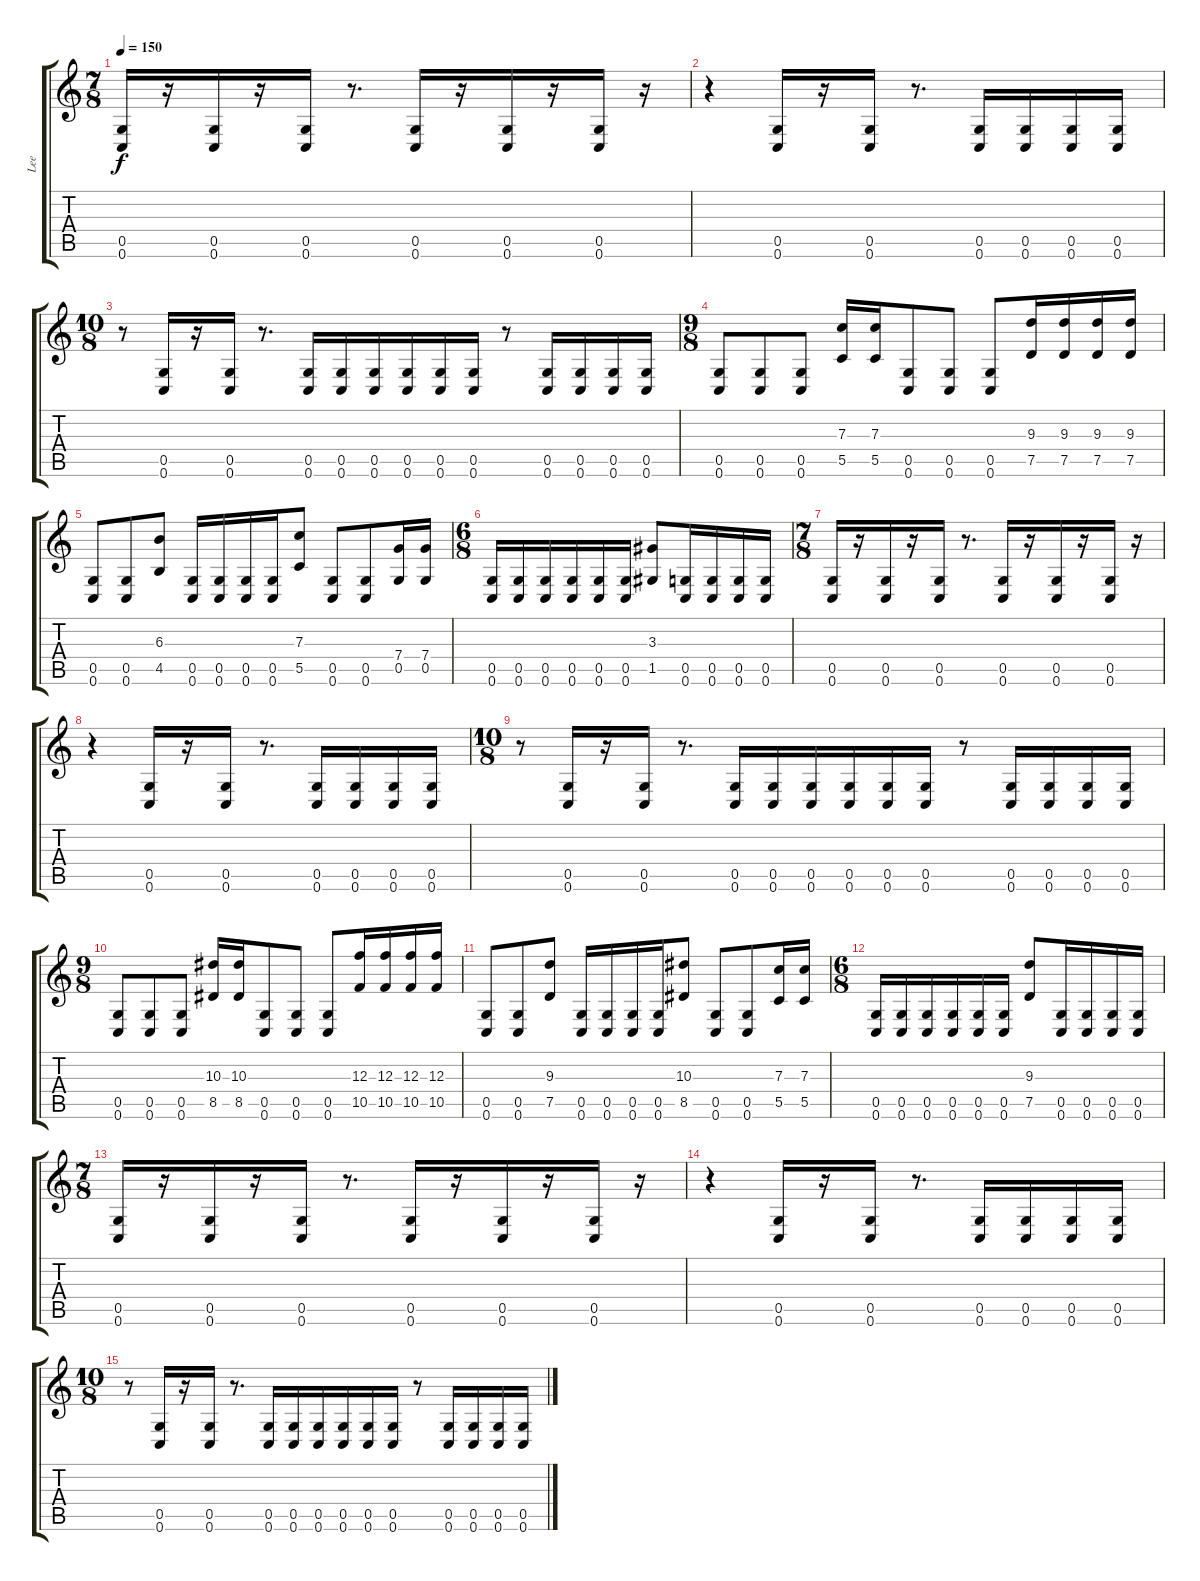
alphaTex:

\track ("Lee" "Lee") {instrument distortionguitar}
\staff {score tabs}
\tuning (D4 A3 F3 C3 G2 C2) {hide}
\ts (7 8)
\tempo 150
\clef g2
\ks c
(0.5 0.6).16{dy f} r.16 (0.5 0.6).16 r.16 (0.5 0.6).16 r.8{d} (0.5 0.6).16 r.16 (0.5 0.6).16 r.16 (0.5 0.6).16 r.16 |
r.4 (0.5 0.6).16 r.16 (0.5 0.6).16 r.8{d} (0.5 0.6).16 (0.5 0.6).16 (0.5 0.6).16 (0.5 0.6).16 |
\ts (10 8)
r.8 (0.5 0.6).16 r.16 (0.5 0.6).16 r.8{d} (0.5 0.6).16 (0.5 0.6).16 (0.5 0.6).16 (0.5 0.6).16 (0.5 0.6).16 (0.5 0.6).16 r.8 (0.5 0.6).16 (0.5 0.6).16 (0.5 0.6).16 (0.5 0.6).16 |
\ts (9 8)
(0.5 0.6).8 (0.5 0.6).8 (0.5 0.6).8 (7.3 5.5).16 (7.3 5.5).16 (0.5 0.6).8 (0.5 0.6).8 (0.5 0.6).8 (9.3 7.5).16 (9.3 7.5).16 (9.3 7.5).16 (9.3 7.5).16 |
(0.5 0.6).8 (0.5 0.6).8 (6.3 4.5).8 (0.5 0.6).16 (0.5 0.6).16 (0.5 0.6).16 (0.5 0.6).16 (7.3 5.5).8 (0.5 0.6).8 (0.5 0.6).8 (7.4 0.5).16 (7.4 0.5).16 |
\ts (6 8)
(0.5 0.6).16 (0.5 0.6).16 (0.5 0.6).16 (0.5 0.6).16 (0.5 0.6).16 (0.5 0.6).16 (3.3 1.5).8 (0.5 0.6).16 (0.5 0.6).16 (0.5 0.6).16 (0.5 0.6).16 |
\ts (7 8)
(0.5 0.6).16 r.16 (0.5 0.6).16 r.16 (0.5 0.6).16 r.8{d} (0.5 0.6).16 r.16 (0.5 0.6).16 r.16 (0.5 0.6).16 r.16 |
r.4 (0.5 0.6).16 r.16 (0.5 0.6).16 r.8{d} (0.5 0.6).16 (0.5 0.6).16 (0.5 0.6).16 (0.5 0.6).16 |
\ts (10 8)
r.8 (0.5 0.6).16 r.16 (0.5 0.6).16 r.8{d} (0.5 0.6).16 (0.5 0.6).16 (0.5 0.6).16 (0.5 0.6).16 (0.5 0.6).16 (0.5 0.6).16 r.8 (0.5 0.6).16 (0.5 0.6).16 (0.5 0.6).16 (0.5 0.6).16 |
\ts (9 8)
(0.5 0.6).8 (0.5 0.6).8 (0.5 0.6).8 (10.3 8.5).16 (10.3 8.5).16 (0.5 0.6).8 (0.5 0.6).8 (0.5 0.6).8 (12.3 10.5).16 (12.3 10.5).16 (12.3 10.5).16 (12.3 10.5).16 |
(0.5 0.6).8 (0.5 0.6).8 (9.3 7.5).8 (0.5 0.6).16 (0.5 0.6).16 (0.5 0.6).16 (0.5 0.6).16 (10.3 8.5).8 (0.5 0.6).8 (0.5 0.6).8 (7.3 5.5).16 (7.3 5.5).16 |
\ts (6 8)
(0.5 0.6).16 (0.5 0.6).16 (0.5 0.6).16 (0.5 0.6).16 (0.5 0.6).16 (0.5 0.6).16 (9.3 7.5).8 (0.5 0.6).16 (0.5 0.6).16 (0.5 0.6).16 (0.5 0.6).16 |
\ts (7 8)
(0.5 0.6).16 r.16 (0.5 0.6).16 r.16 (0.5 0.6).16 r.8{d} (0.5 0.6).16 r.16 (0.5 0.6).16 r.16 (0.5 0.6).16 r.16 |
r.4 (0.5 0.6).16 r.16 (0.5 0.6).16 r.8{d} (0.5 0.6).16 (0.5 0.6).16 (0.5 0.6).16 (0.5 0.6).16 |
\ts (10 8)
r.8 (0.5 0.6).16 r.16 (0.5 0.6).16 r.8{d} (0.5 0.6).16 (0.5 0.6).16 (0.5 0.6).16 (0.5 0.6).16 (0.5 0.6).16 (0.5 0.6).16 r.8 (0.5 0.6).16 (0.5 0.6).16 (0.5 0.6).16 (0.5 0.6).16
